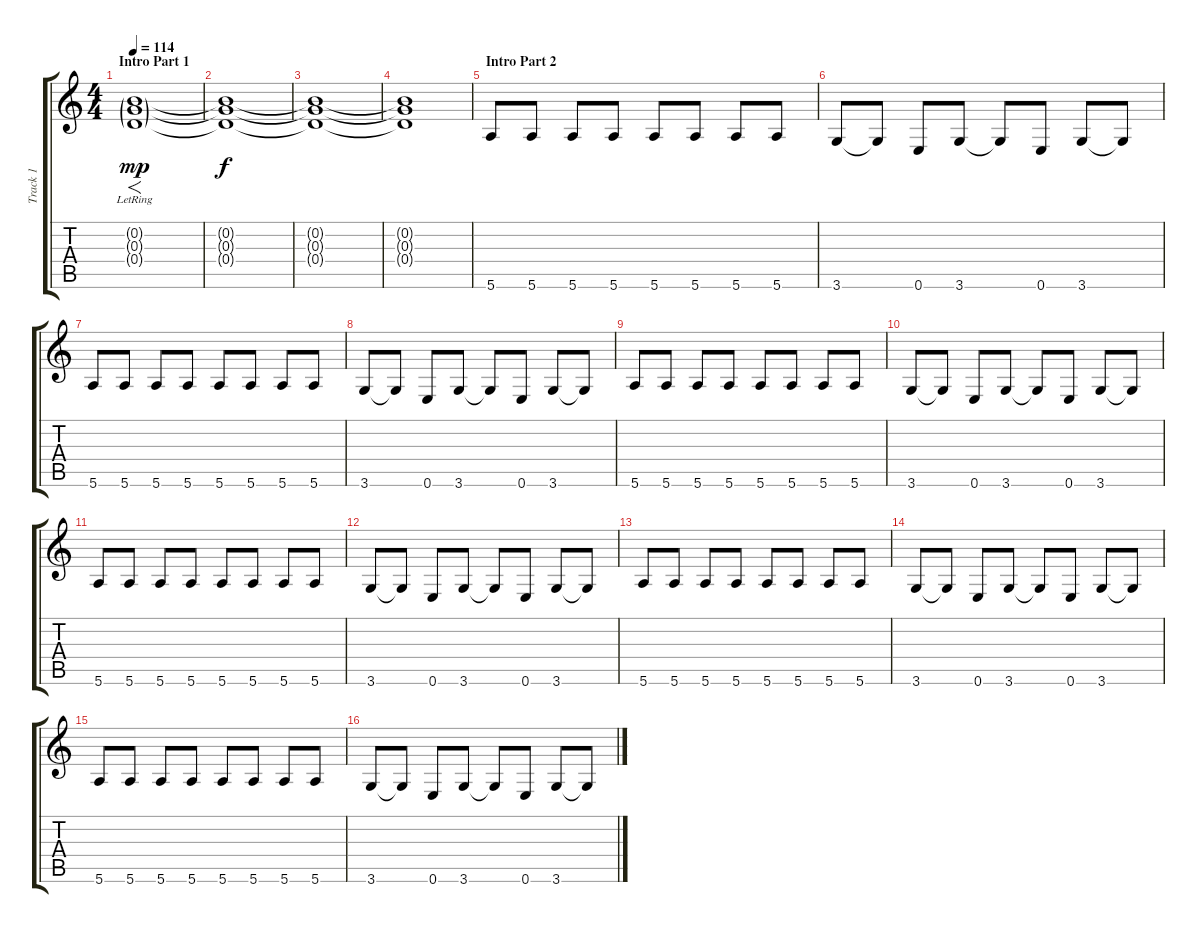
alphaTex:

\track ("Track 1" "Track 1") {instrument distortionguitar}
\staff {score tabs}
\tuning (E4 B3 G3 D3 A2 E2) {hide}
\ts (4 4)
\section ("" "Intro Part 1")
\tempo 114
\clef g2
\ks c
(0.2{g lr} 0.3{g lr} 0.4{g}).1{f dy mp instrument distortionguitar} |
(0.2{t} 0.3{t} 0.4{t}).1{dy f} |
(0.2{t} 0.3{t} 0.4{t}).1 |
(0.2{t} 0.3{t} 0.4{t}).1 |
\section ("" "Intro Part 2")
5.6.8 5.6.8 5.6.8 5.6.8 5.6.8 5.6.8 5.6.8 5.6.8 |
3.6.8 3.6{t}.8 0.6.8 3.6.8 3.6{t}.8 0.6.8 3.6.8 3.6{t}.8 |
5.6.8 5.6.8 5.6.8 5.6.8 5.6.8 5.6.8 5.6.8 5.6.8 |
3.6.8 3.6{t}.8 0.6.8 3.6.8 3.6{t}.8 0.6.8 3.6.8 3.6{t}.8 |
5.6.8 5.6.8 5.6.8 5.6.8 5.6.8 5.6.8 5.6.8 5.6.8 |
3.6.8 3.6{t}.8 0.6.8 3.6.8 3.6{t}.8 0.6.8 3.6.8 3.6{t}.8 |
5.6.8 5.6.8 5.6.8 5.6.8 5.6.8 5.6.8 5.6.8 5.6.8 |
3.6.8 3.6{t}.8 0.6.8 3.6.8 3.6{t}.8 0.6.8 3.6.8 3.6{t}.8 |
5.6.8 5.6.8 5.6.8 5.6.8 5.6.8 5.6.8 5.6.8 5.6.8 |
3.6.8 3.6{t}.8 0.6.8 3.6.8 3.6{t}.8 0.6.8 3.6.8 3.6{t}.8 |
5.6.8 5.6.8 5.6.8 5.6.8 5.6.8 5.6.8 5.6.8 5.6.8 |
3.6.8 3.6{t}.8 0.6.8 3.6.8 3.6{t}.8 0.6.8 3.6.8 3.6{t}.8
